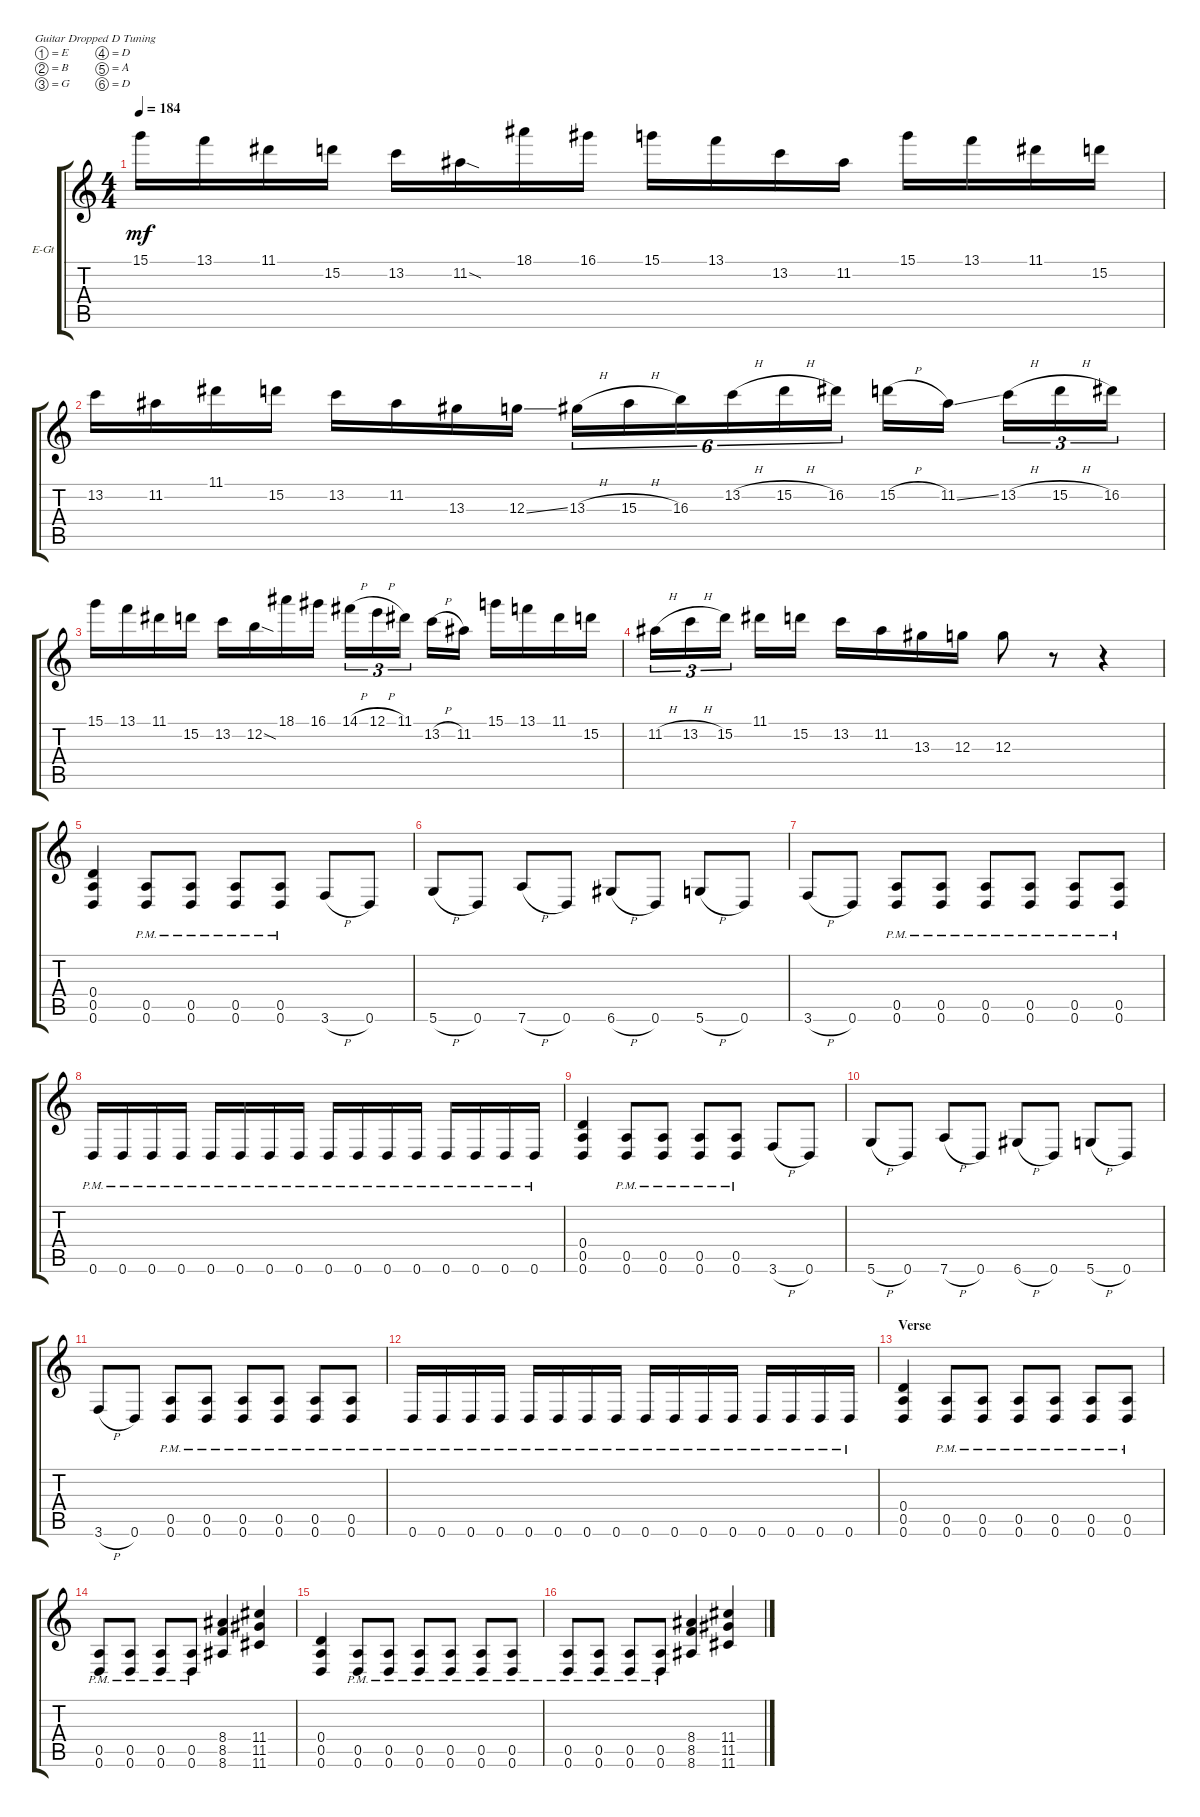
\defaultSystemsLayout 4
\bracketExtendMode groupsimilarinstruments
\firstSystemTrackNameOrientation horizontal
\otherSystemsTrackNameOrientation horizontal
\track ("Synyster Gates (Rhythm)" "E-Gt") {instrument distortionguitar}
\staff {score tabs}
\tuning (E4 B3 G3 D3 A2 D2)
\ts (4 4)
\tempo 184
\clef g2
\ks c
15.1.16{dy mf} 13.1.16 11.1.16 15.2.16 13.2.16 11.2{sod}.16 18.1.16 16.1.16 15.1.16 13.1.16 13.2.16 11.2.16 15.1.16 13.1.16 11.1.16 15.2.16 |
13.2.16 11.2.16 11.1.16 15.2.16 13.2.16 11.2.16 13.3.16 12.3{ss}.16 13.3{h}.16{tu (6 4)} 15.3{h}.16{tu (6 4)} 16.3.16{tu (6 4)} 13.2{h}.16{tu (6 4)} 15.2{h}.16{tu (6 4)} 16.2.16{tu (6 4)} 15.2{h}.16 11.2{ss}.16 13.2{h}.16{tu (3 2)} 15.2{h}.16{tu (3 2)} 16.2.16{tu (3 2)} |
15.1.16 13.1.16 11.1.16 15.2.16 13.2.16 12.2{sod}.16 18.1.16 16.1.16 14.1{h}.16{tu (3 2)} 12.1{h}.16{tu (3 2)} 11.1.16{tu (3 2)} 13.2{h}.16 11.2.16 15.1.16 13.1.16 11.1.16 15.2.16 |
11.2{h}.16{tu (3 2)} 13.2{h}.16{tu (3 2)} 15.2.16{tu (3 2)} 11.1.16 15.2.16 13.2.16 11.2.16 13.3.16 12.3.16 12.3.8 r.8 r.4 |
(0.6 0.5 0.4).4 (0.6{pm} 0.5{pm}).8 (0.5{pm} 0.6{pm}).8 (0.6{pm} 0.5{pm}).8 (0.5{pm} 0.6{pm}).8 3.6{h}.8 0.6.8 |
5.6{h}.8 0.6.8 7.6{h}.8 0.6.8 6.6{h}.8 0.6.8 5.6{h}.8 0.6.8 |
3.6{h}.8 0.6.8 (0.6{pm} 0.5{pm}).8 (0.5{pm} 0.6{pm}).8 (0.6{pm} 0.5{pm}).8 (0.5{pm} 0.6{pm}).8 (0.6{pm} 0.5{pm}).8 (0.5{pm} 0.6{pm}).8 |
0.6{pm}.16 0.6{pm}.16 0.6{pm}.16 0.6{pm}.16 0.6{pm}.16 0.6{pm}.16 0.6{pm}.16 0.6{pm}.16 0.6{pm}.16 0.6{pm}.16 0.6{pm}.16 0.6{pm}.16 0.6{pm}.16 0.6{pm}.16 0.6{pm}.16 0.6{pm}.16 |
(0.6 0.5 0.4).4 (0.6{pm} 0.5{pm}).8 (0.5{pm} 0.6{pm}).8 (0.6{pm} 0.5{pm}).8 (0.5{pm} 0.6{pm}).8 3.6{h}.8 0.6.8 |
5.6{h}.8 0.6.8 7.6{h}.8 0.6.8 6.6{h}.8 0.6.8 5.6{h}.8 0.6.8 |
3.6{h}.8 0.6.8 (0.6{pm} 0.5{pm}).8 (0.5{pm} 0.6{pm}).8 (0.6{pm} 0.5{pm}).8 (0.5{pm} 0.6{pm}).8 (0.6{pm} 0.5{pm}).8 (0.5{pm} 0.6{pm}).8 |
0.6{pm}.16 0.6{pm}.16 0.6{pm}.16 0.6{pm}.16 0.6{pm}.16 0.6{pm}.16 0.6{pm}.16 0.6{pm}.16 0.6{pm}.16 0.6{pm}.16 0.6{pm}.16 0.6{pm}.16 0.6{pm}.16 0.6{pm}.16 0.6{pm}.16 0.6{pm}.16 |
\section ("" "Verse")
(0.6 0.5 0.4).4 (0.6{pm} 0.5{pm}).8 (0.5{pm} 0.6{pm}).8 (0.6{pm} 0.5{pm}).8 (0.5{pm} 0.6{pm}).8 (0.6{pm} 0.5{pm}).8 (0.5{pm} 0.6{pm}).8 |
(0.6{pm} 0.5{pm}).8 (0.5{pm} 0.6{pm}).8 (0.6{pm} 0.5{pm}).8 (0.5{pm} 0.6{pm}).8 (8.4 8.5 8.6).4 (11.6 11.5 11.4).4 |
(0.6 0.5 0.4).4 (0.6{pm} 0.5{pm}).8 (0.5{pm} 0.6{pm}).8 (0.6{pm} 0.5{pm}).8 (0.5{pm} 0.6{pm}).8 (0.6{pm} 0.5{pm}).8 (0.5{pm} 0.6{pm}).8 |
(0.6{pm} 0.5{pm}).8 (0.5{pm} 0.6{pm}).8 (0.6{pm} 0.5{pm}).8 (0.5{pm} 0.6{pm}).8 (8.4 8.5 8.6).4 (11.6 11.5 11.4).4
